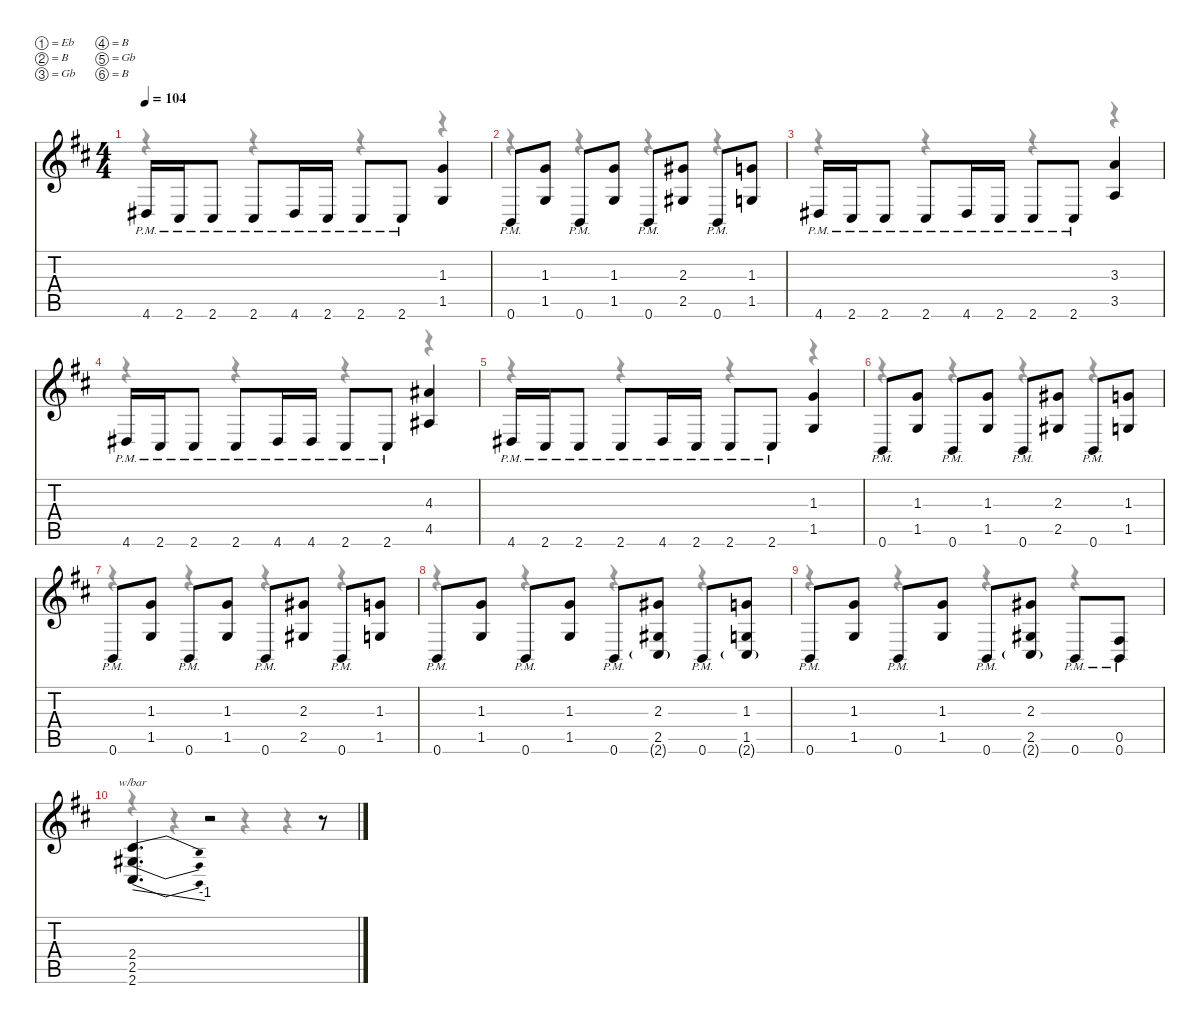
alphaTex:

\defaultSystemsLayout 4
\hideDynamics
\bracketExtendMode nobrackets
\singleTrackTrackNamePolicy hidden
\multiTrackTrackNamePolicy hidden
\firstSystemTrackNameMode fullname
\otherSystemsTrackNameOrientation horizontal
\track ("Rhythm Guitar 2" "dist.guit.") {instrument distortionguitar}
\staff {score tabs}
\tuning (Eb4 B3 Gb3 B2 Gb2 B1)
\voice
\ts (4 4)
\tempo 104
\clef g2
\ks bminor
4.6{pm acc #}.16{dy f beam Up} 2.6{pm acc #}.16{beam Up} 2.6{pm acc #}.8{beam Up} 2.6{pm acc #}.8{beam Up} 4.6{pm acc #}.16{beam Up} 2.6{pm acc #}.16{beam Up} 2.6{pm acc #}.8{beam Up} 2.6{pm acc #}.8{beam Up} (1.3{acc forcenatural} 1.5{acc forcenatural}).4{beam Up} |
0.6{pm acc forcenatural}.8{beam Up} (1.3{acc forcenatural} 1.5{acc forcenatural}).8{beam Up} 0.6{pm acc forcenatural}.8{beam Up} (1.3{acc forcenatural} 1.5{acc forcenatural}).8{beam Up} 0.6{pm acc forcenatural}.8{beam Up} (2.3{acc #} 2.5{acc #}).8{beam Up} 0.6{pm acc forcenatural}.8{beam Up} (1.3{acc forcenatural} 1.5{acc forcenatural}).8{beam Up} |
4.6{pm acc #}.16{beam Up} 2.6{pm acc #}.16{beam Up} 2.6{pm acc #}.8{beam Up} 2.6{pm acc #}.8{beam Up} 4.6{pm acc #}.16{beam Up} 2.6{pm acc #}.16{beam Up} 2.6{pm acc #}.8{beam Up} 2.6{pm acc #}.8{beam Up} (3.3{acc forcenatural} 3.5{acc forcenatural}).4{beam Up} |
4.6{pm acc #}.16{beam Up} 2.6{pm acc #}.16{beam Up} 2.6{pm acc #}.8{beam Up} 2.6{pm acc #}.8{beam Up} 4.6{pm acc #}.16{beam Up} 4.6{pm acc #}.16{beam Up} 2.6{pm acc #}.8{beam Up} 2.6{pm acc #}.8{beam Up} (4.3{acc #} 4.5{acc #}).4{beam Up} |
4.6{pm acc #}.16{beam Up} 2.6{pm acc #}.16{beam Up} 2.6{pm acc #}.8{beam Up} 2.6{pm acc #}.8{beam Up} 4.6{pm acc #}.16{beam Up} 2.6{pm acc #}.16{beam Up} 2.6{pm acc #}.8{beam Up} 2.6{pm acc #}.8{beam Up} (1.3{acc forcenatural} 1.5{acc forcenatural}).4{beam Up} |
0.6{pm acc forcenatural}.8{beam Up} (1.3{acc forcenatural} 1.5{acc forcenatural}).8{beam Up} 0.6{pm acc forcenatural}.8{beam Up} (1.3{acc forcenatural} 1.5{acc forcenatural}).8{beam Up} 0.6{pm acc forcenatural}.8{beam Up} (2.3{acc #} 2.5{acc #}).8{beam Up} 0.6{pm acc forcenatural}.8{beam Up} (1.3{acc forcenatural} 1.5{acc forcenatural}).8{beam Up} |
0.6{pm acc forcenatural}.8{beam Up} (1.3{acc forcenatural} 1.5{acc forcenatural}).8{beam Up} 0.6{pm acc forcenatural}.8{beam Up} (1.3{acc forcenatural} 1.5{acc forcenatural}).8{beam Up} 0.6{pm acc forcenatural}.8{beam Up} (2.3{acc #} 2.5{acc #}).8{beam Up} 0.6{pm acc forcenatural}.8{beam Up} (1.3{acc forcenatural} 1.5{acc forcenatural}).8{beam Up} |
0.6{pm acc forcenatural}.8{beam Up} (1.3{acc forcenatural} 1.5{acc forcenatural}).8{beam Up} 0.6{pm acc forcenatural}.8{beam Up} (1.3{acc forcenatural} 1.5{acc forcenatural}).8{beam Up} 0.6{pm acc forcenatural}.8{beam Up} (2.3{acc #} 2.5{acc #} 2.6{g acc #}).8{beam Up} 0.6{pm acc forcenatural}.8{beam Up} (1.3{acc forcenatural} 1.5{acc forcenatural} 2.6{g acc #}).8{beam Up} |
0.6{pm acc forcenatural}.8{beam Up} (1.3{acc forcenatural} 1.5{acc forcenatural}).8{beam Up} 0.6{pm acc forcenatural}.8{beam Up} (1.3{acc forcenatural} 1.5{acc forcenatural}).8{beam Up} 0.6{pm acc forcenatural}.8{beam Up} (2.3{acc #} 2.5{acc #} 2.6{g acc #}).8{beam Up} 0.6{pm acc forcenatural}.8{beam Up} (0.5{pm acc #} 0.6{pm acc forcenatural}).8{beam Up} |
(2.4{acc #} 2.5{acc #} 2.6{acc #}).4{d tbe (dive default 0 0 60 -4) beam Up} r.2{beam Up} r.8{beam Up}
\voice
\clef g2
\ottava regular
\simile none
\ks bminor
r.4{dy mf beam Down} r.4{beam Down} r.4{beam Down} r.4{beam Down} |
r.4{beam Down} r.4{beam Down} r.4{beam Down} r.4{beam Down} |
r.4{beam Down} r.4{beam Down} r.4{beam Down} r.4{beam Down} |
r.4{beam Down} r.4{beam Down} r.4{beam Down} r.4{beam Down} |
r.4{beam Down} r.4{beam Down} r.4{beam Down} r.4{beam Down} |
r.4{beam Down} r.4{beam Down} r.4{beam Down} r.4{beam Down} |
r.4{beam Down} r.4{beam Down} r.4{beam Down} r.4{beam Down} |
r.4{beam Down} r.4{beam Down} r.4{beam Down} r.4{beam Down} |
r.4{beam Down} r.4{beam Down} r.4{beam Down} r.4{beam Down} |
r.4{beam Down} r.4{beam Down} r.4{beam Down} r.4{beam Down}
